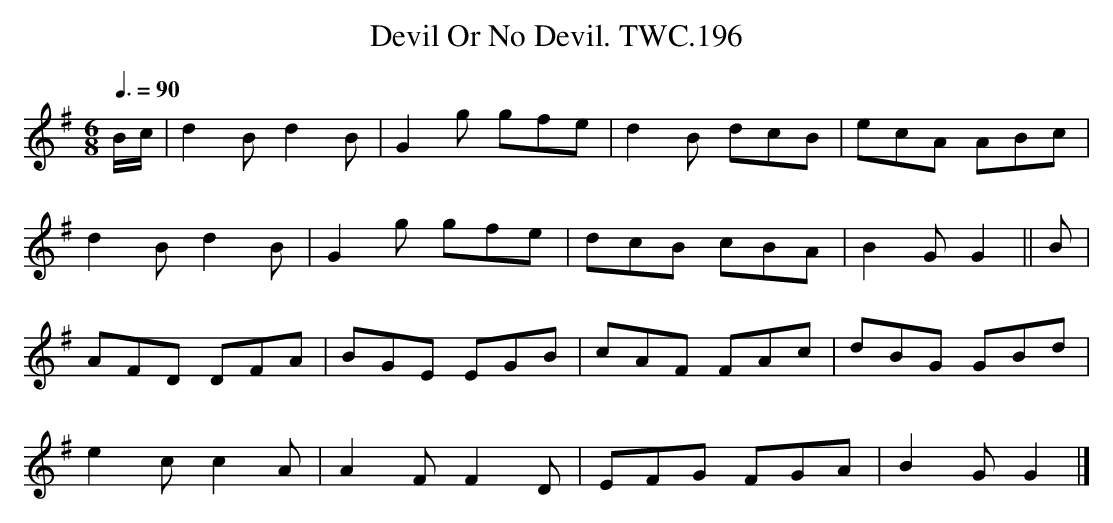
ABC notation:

X:1
T:Devil Or No Devil. TWC.196
M:6/8
L:1/8
Q:3/8=90
K:G
B/c/ | d2B d2B | G2g gfe | d2B dcB | ecA ABc |
d2B d2B | G2g gfe | dcB cBA | B2G G2 || B |
AFD DFA | BGE EGB | cAF FAc | dBG GBd |
e2c c2A | A2F F2D | EFG FGA | B2G G2 |]
